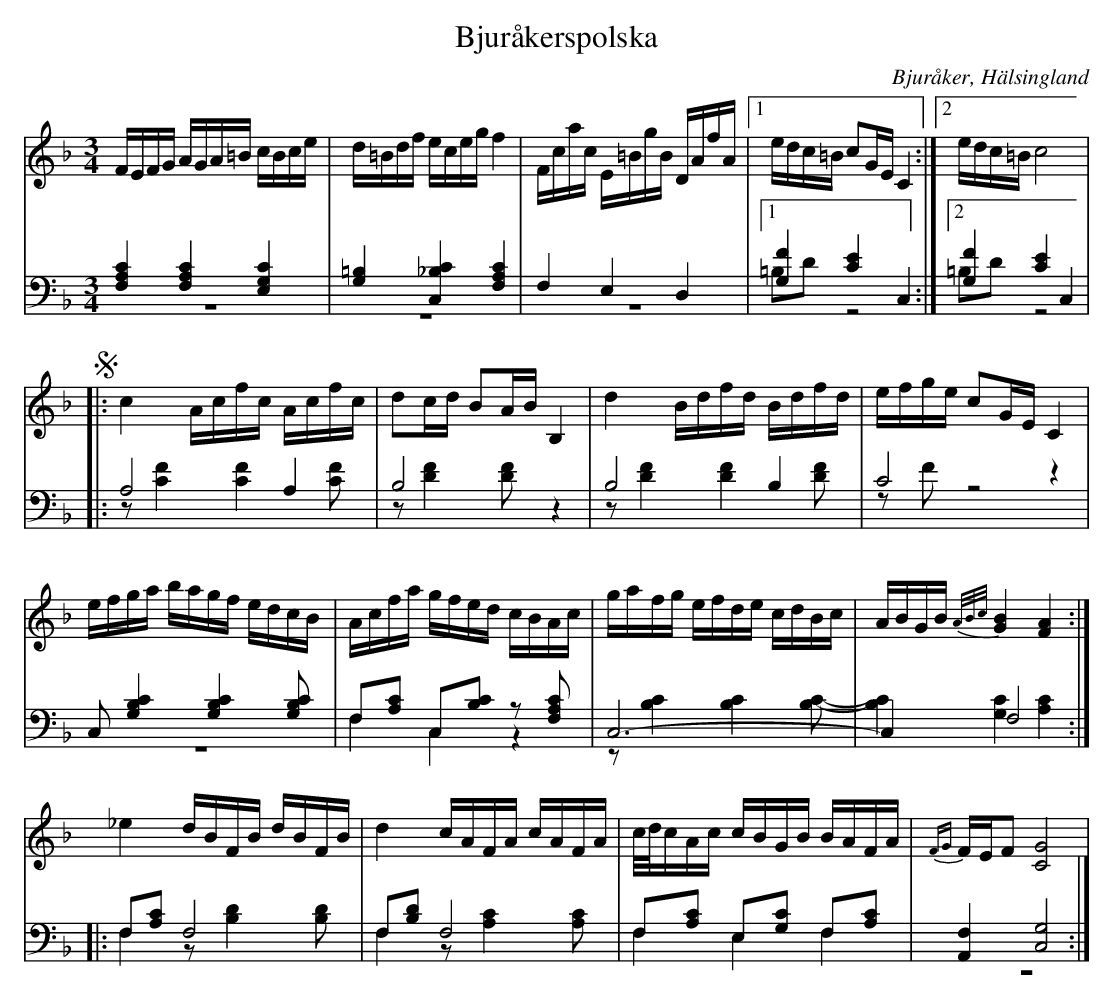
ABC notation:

X:1
T: Bjuråkerspolska
O: Bjuråker, Hälsingland
M: 3/4
L: 1/16
K: F
V:1
V:2
V:3 merge
V:1
FEFG AGA=B cBce|d=Bdf eceg f4|Fcac E=BgB DAfA|1 edc=B c2GE C4:|2 edc=B c8 |
!segno! |:c4 Acfc Acfc|d2cd B2AB B,4|d4 Bdfd Bdfd|efge c2GE C4|
efga bagf edcB|Acfa gfed cBAc|gafg efde cdBc|ABGB {A/B/c/}[G4B4] [F4A4]:|!Fine!
_e4 dBFB dBFB|d4 cAFA cAFA|c/d/cAc cBGB BAFA|{FG}FEF2 [C8G8]|
V:2 clef=bass
[F,4A,4C4] [F,4A,4C4] [E,4G,4C4]|[G,4=B,4] [C,4_B,4C4] [F,4A,4C4]|F,4 E,4 D,4|1 [G,4F4] [C4E4] C,4:|2 [G,4F4] [C4E4] C,4 |
|:A,8 A,4|B,8 z4|B,8  B,4|C8 z4|
C,2 [G,4B,4C4] [G,4B,4C4] [G,2B,2C2]|F,2[A,2C2] C,2[B,2C2] z2 [F,2A,2C2]|C,12-|C,4 F,8:|
|:F,2[A,2C2] F,8|F,2[B,2D2] F,8|F,2[A,2C2] E,2[G,2C2] F,2[A,2C2]|[A,,4F,4] [C,8G,8]:|
V:3 clef=bass
z12|z12|z12|1 =B,2D2 z8:|2 =B,2D2 z8|
|:z2 [C4F4] [C4F4] [C2F2]|z2 [D4F4] [D2F2] z4|z2 [D4F4] [D4F4] [D2F2]|z2 F2 z8|
z12|F,4 C,4 z4|z2 [B,4C4] [B,4C4] [B,2C2]-|[B,4C4] [G,4C4] [A,4C4]:|
F,4 z2 [B,4D4] [B,2D2]|F,4 z2 [A,4C4] [A,2C2]|F,4 E,4 F,4|z12|
